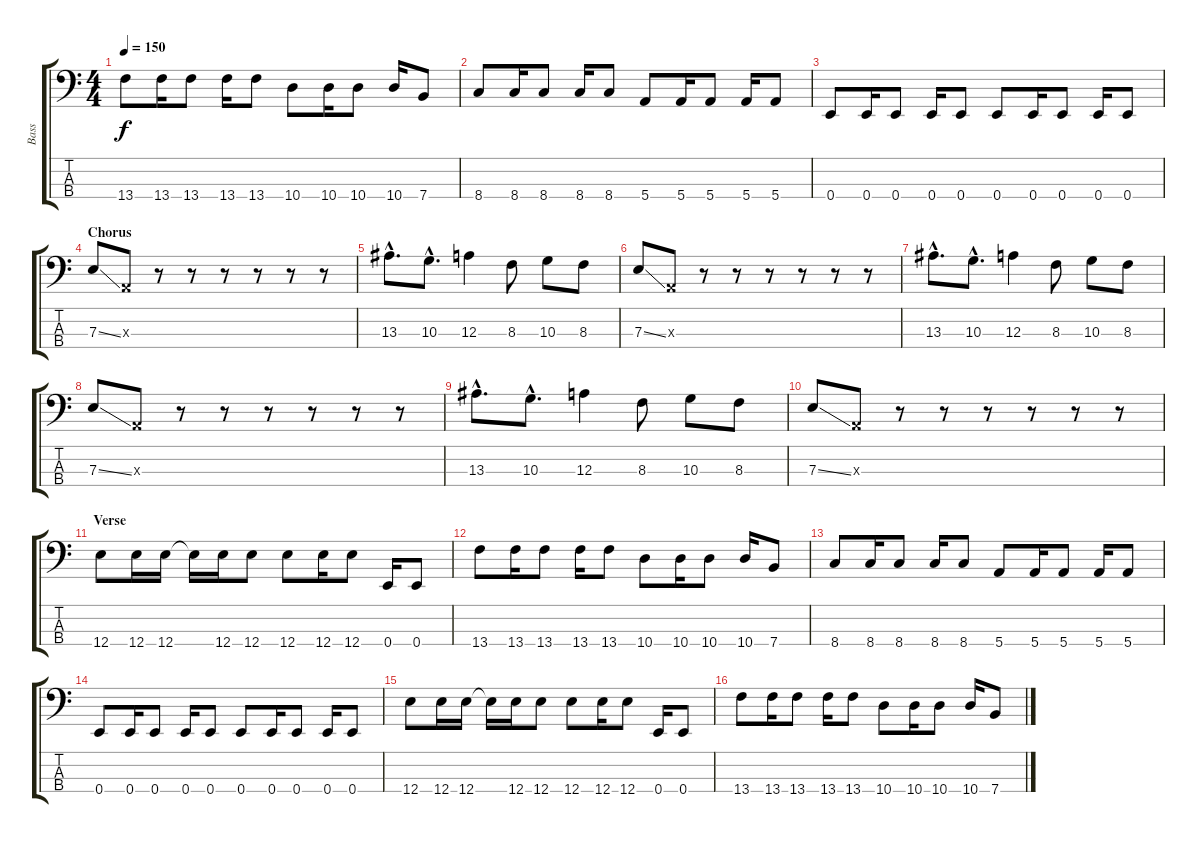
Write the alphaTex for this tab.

\track ("Bass" "Bass") {instrument electricbasspick}
\staff {score tabs}
\tuning (G2 D2 A1 E1) {hide}
\ts (4 4)
\tempo 150
\clef f4
\ks c
13.4.8{dy f} 13.4.16 13.4.8 13.4.16 13.4.8 10.4.8 10.4.16 10.4.8 10.4.16 7.4.8 |
8.4.8 8.4.16 8.4.8 8.4.16 8.4.8 5.4.8 5.4.16 5.4.8 5.4.16 5.4.8 |
0.4.8 0.4.16 0.4.8 0.4.16 0.4.8 0.4.8 0.4.16 0.4.8 0.4.16 0.4.8 |
\section ("" "Chorus")
7.3{ss}.8 0.3{x}.8 r.8 r.8 r.8 r.8 r.8 r.8 |
13.3{hac}.8{d} 10.3{hac}.8{d} 12.3.4 8.3.8 10.3.8 8.3.8 |
7.3{ss}.8 0.3{x}.8 r.8 r.8 r.8 r.8 r.8 r.8 |
13.3{hac}.8{d} 10.3{hac}.8{d} 12.3.4 8.3.8 10.3.8 8.3.8 |
7.3{ss}.8 0.3{x}.8 r.8 r.8 r.8 r.8 r.8 r.8 |
13.3{hac}.8{d} 10.3{hac}.8{d} 12.3.4 8.3.8 10.3.8 8.3.8 |
7.3{ss}.8 0.3{x}.8 r.8 r.8 r.8 r.8 r.8 r.8 |
\section ("" "Verse")
12.4.8 12.4.16 12.4.16 12.4{t}.16 12.4.16 12.4.8 12.4.8 12.4.16 12.4.8 0.4.16 0.4.8 |
13.4.8 13.4.16 13.4.8 13.4.16 13.4.8 10.4.8 10.4.16 10.4.8 10.4.16 7.4.8 |
8.4.8 8.4.16 8.4.8 8.4.16 8.4.8 5.4.8 5.4.16 5.4.8 5.4.16 5.4.8 |
0.4.8 0.4.16 0.4.8 0.4.16 0.4.8 0.4.8 0.4.16 0.4.8 0.4.16 0.4.8 |
12.4.8 12.4.16 12.4.16 12.4{t}.16 12.4.16 12.4.8 12.4.8 12.4.16 12.4.8 0.4.16 0.4.8 |
13.4.8 13.4.16 13.4.8 13.4.16 13.4.8 10.4.8 10.4.16 10.4.8 10.4.16 7.4.8
